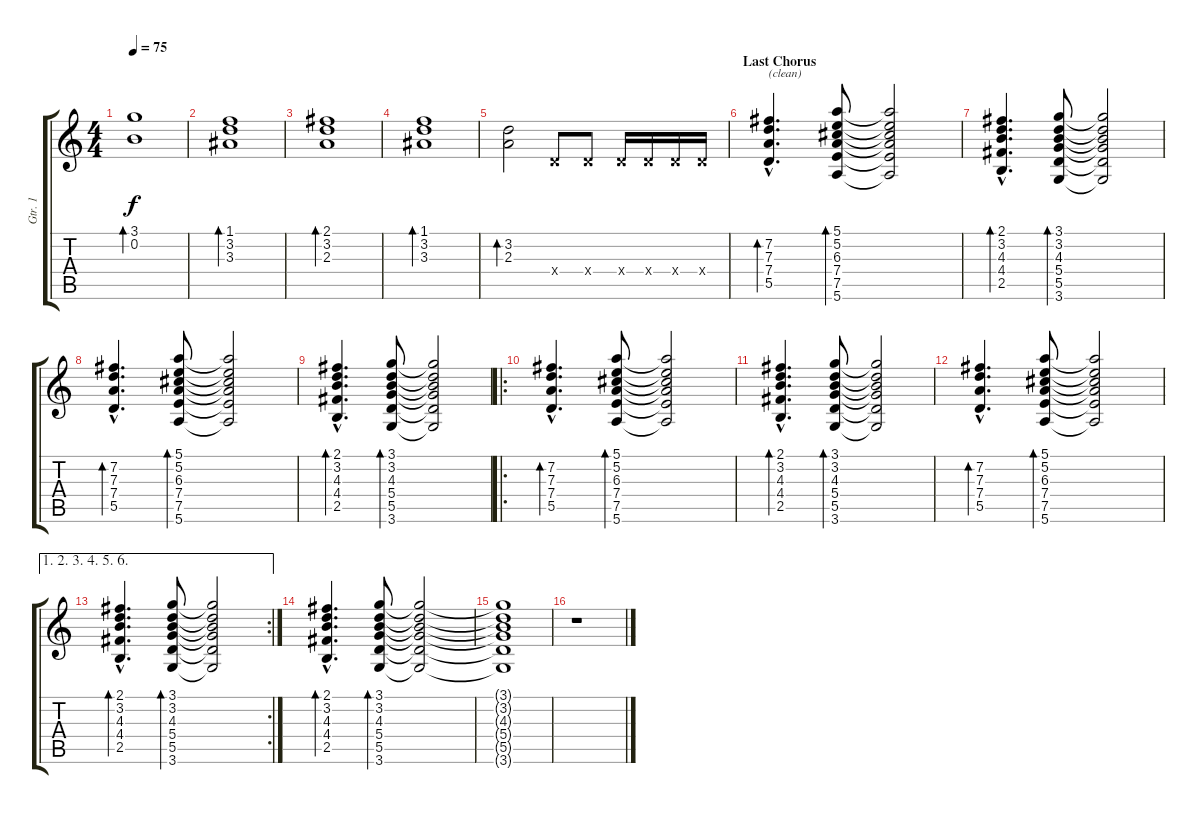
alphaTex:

\track ("Gtr. 1" "Gtr. 1") {instrument electricguitarclean}
\staff {score tabs}
\tuning (E4 B3 G3 D3 A2 E2) {hide}
\ts (4 4)
\tempo 75
\clef g2
\ks c
(3.1 0.2).1{bd 120 dy f} |
(1.1 3.2 3.3).1{bd 120} |
(2.1 3.2 2.3).1{bd 120} |
(1.1 3.2 3.3).1{bd 120} |
(3.2 2.3).2{bd 120} 0.4{x}.8 0.4{x}.8 0.4{x}.16 0.4{x}.16 0.4{x}.16 0.4{x}.16 |
\section ("" "Last Chorus")
(7.2{hac} 7.3{hac} 7.4{hac} 5.5{hac}).4{d bd 120 txt "(clean)"} (5.1 5.2 6.3 7.4 7.5 5.6).8{bd 60} (5.1{t} 5.2{t} 6.3{t} 7.4{t} 7.5{t} 5.6{t}).2 |
(2.1{hac} 3.2{hac} 4.3{hac} 4.4{hac} 2.5{hac}).4{d bd 60} (3.1 3.2 4.3 5.4 5.5 3.6).8{bd 60} (3.1{t} 3.2{t} 4.3{t} 5.4{t} 5.5{t} 3.6{t}).2 |
(7.2{hac} 7.3{hac} 7.4{hac} 5.5{hac}).4{d bd 120} (5.1 5.2 6.3 7.4 7.5 5.6).8{bd 60} (5.1{t} 5.2{t} 6.3{t} 7.4{t} 7.5{t} 5.6{t}).2 |
(2.1{hac} 3.2{hac} 4.3{hac} 4.4{hac} 2.5{hac}).4{d bd 60} (3.1 3.2 4.3 5.4 5.5 3.6).8{bd 60} (3.1{t} 3.2{t} 4.3{t} 5.4{t} 5.5{t} 3.6{t}).2 |
\ro
(7.2{hac} 7.3{hac} 7.4{hac} 5.5{hac}).4{d bd 120} (5.1 5.2 6.3 7.4 7.5 5.6).8{bd 60} (5.1{t} 5.2{t} 6.3{t} 7.4{t} 7.5{t} 5.6{t}).2 |
(2.1{hac} 3.2{hac} 4.3{hac} 4.4{hac} 2.5{hac}).4{d bd 60} (3.1 3.2 4.3 5.4 5.5 3.6).8{bd 60} (3.1{t} 3.2{t} 4.3{t} 5.4{t} 5.5{t} 3.6{t}).2 |
(7.2{hac} 7.3{hac} 7.4{hac} 5.5{hac}).4{d bd 120} (5.1 5.2 6.3 7.4 7.5 5.6).8{bd 60} (5.1{t} 5.2{t} 6.3{t} 7.4{t} 7.5{t} 5.6{t}).2 |
\ae (1 2 3 4 5 6)
\rc 2
(2.1{hac} 3.2{hac} 4.3{hac} 4.4{hac} 2.5{hac}).4{d bd 60} (3.1 3.2 4.3 5.4 5.5 3.6).8{bd 60} (3.1{t} 3.2{t} 4.3{t} 5.4{t} 5.5{t} 3.6{t}).2 |
(2.1{hac} 3.2{hac} 4.3{hac} 4.4{hac} 2.5{hac}).4{d bd 60} (3.1 3.2 4.3 5.4 5.5 3.6).8{bd 60} (3.1{t} 3.2{t} 4.3{t} 5.4{t} 5.5{t} 3.6{t}).2 |
(3.1{t} 3.2{t} 4.3{t} 5.4{t} 5.5{t} 3.6{t}).1 |
r.1
